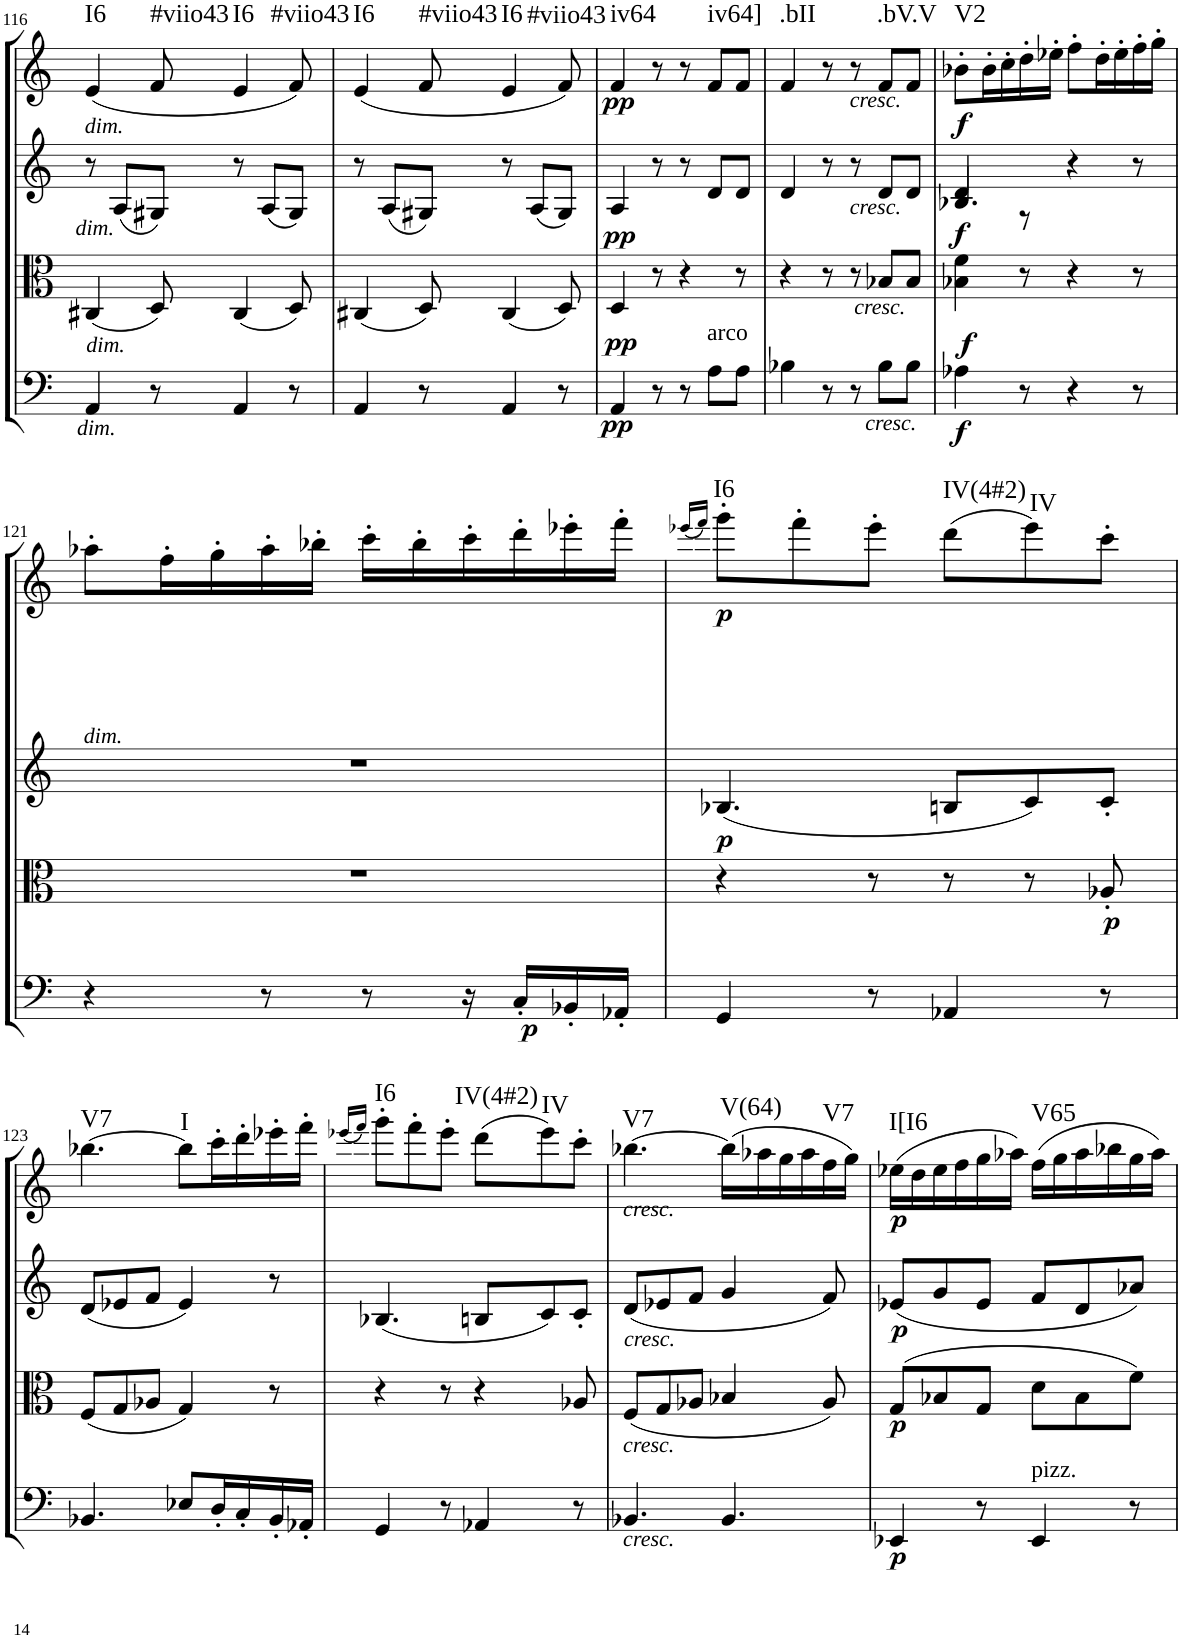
**kern	**dynam	**kern	**dynam	**kern	**dynam	**kern	**dynam	**harte
*part4	*part4	*part3	*part3	*part2	*part2	*part1	*part1	*part1
*staff4	*staff4	*staff3	*staff3	*staff2	*staff2	*staff1	*staff1	*
*I"Cello	*	*I"Viola	*	*I"2nd Violin	*	*I"1st Violin	*	*
*	*	*I'Vla	*	*I'Vln	*	*I'Vln	*	*
!!LO:PB:g=z
*clefF4	*	*clefC3	*	*clefG2	*	*clefG2	*	*
*k[]	*	*k[]	*	*k[]	*	*k[]	*	*
*M6/8	*	*M6/8	*	*M6/8	*	*M6/8	*	*
=116	=116	=116	=116	=116	=116	=116	=116	=116
!	!	!	!	!	!	!LO:TX:b:i:t=dim.	!	!
!	!	!	!	!LO:TX:b:i:t=dim.	!	!	!	!
!	!	!LO:TX:b:i:t=dim.	!	!	!	!	!	!
!LO:TX:b:i:t=dim.	!	!	!	!	!	!	!	!LO:H:kt=I6
4AA/	.	(4C#X/	.	8r	.	(4e/	.	N
.	.	.	.	(8A/L	.	.	.	.
!	!	!	!	!	!	!	!	!LO:H:kt=#viio43
8r	.	8D/)	.	8G#X/J)	.	8f/	.	N
!	!	!	!	!	!	!	!	!LO:H:kt=I6
4AA/	.	(4C#/	.	8r	.	4e/	.	N
.	.	.	.	(8A/L	.	.	.	.
!	!	!	!	!	!	!	!	!LO:H:kt=#viio43
8r	.	8D/)	.	8G#/J)	.	8f/)	.	N
=117	=117	=117	=117	=117	=117	=117	=117	=117
!	!	!	!	!	!	!	!	!LO:H:kt=I6
4AA/	.	(4C#X/	.	8r	.	(4e/	.	N
.	.	.	.	(8A/L	.	.	.	.
!	!	!	!	!	!	!	!	!LO:H:kt=#viio43
8r	.	8D/)	.	8G#X/J)	.	8f/	.	N
!	!	!	!	!	!	!	!	!LO:H:kt=I6
4AA/	.	(4C#/	.	8r	.	4e/	.	N
.	.	.	.	(8A/L	.	.	.	.
!	!	!	!	!	!	!	!	!LO:H:kt=#viio43
8r	.	8D/)	.	8G#/J)	.	8f/)	.	N
=118	=118	=118	=118	=118	=118	=118	=118	=118
!	!LO:DY:b	!	!	!	!	!	!	!
!	!LO:DY:n=1:a	!	!LO:DY:a	!	!	!	!LO:DY:b	!LO:H:kt=iv64
4AA/	pp pp	4D/	pp	4A/	.	4f/	pp	N
8r	.	8r	.	8r	.	8r	.	.
8r	.	4r	.	8r	.	8r	.	.
!LO:TX:a:t=arco	!	!	!	!	!	!	!	!LO:H:kt=iv64]
8A\L	.	.	.	8d/L	.	8f/L	.	N
8A\J	.	8r	.	8d/J	.	8f/J	.	.
=119	=119	=119	=119	=119	=119	=119	=119	=119
!	!	!	!	!	!	!	!	!LO:H:kt=.bII
4B-X\	.	4r	.	4d/	.	4f/	.	N
8r	.	8r	.	8r	.	8r	.	.
!	!	!	!	!	!	!LO:TX:b:i:t=cresc.	!	!
!	!	!	!	!LO:TX:b:i:t=cresc.	!	!	!	!
8r	.	8r	.	8r	.	8r	.	.
!	!	!LO:TX:b:i:t=cresc.	!	!	!	!	!	!
!LO:TX:b:i:t=cresc.	!	!	!	!	!	!	!	!LO:H:kt=.bV.V
8B-\L	.	8B-X/L	.	8d/L	.	8f/L	.	N
8B-\J	.	8B-/J	.	8d/J	.	8f/J	.	.
=120	=120	=120	=120	=120	=120	=120	=120	=120
*	*	*	*	*^	*	*	*	*
!	!LO:DY:b	!	!	!	!	!	!	!	!
!	!LO:DY:n=1:a	!	!LO:DY:a	!	!	!LO:DY:a	!	!	!LO:H:kt=V2
4A-X\	f f	4B-X\ 4f\	f	4.B-X/	4d/	f	8b-X'\L	.	N
.	.	.	.	.	.	.	16b-'\L	.	.
.	.	.	.	.	.	.	16cc'\	.	.
8r	.	8r	.	.	8r	.	16dd'\	.	.
.	.	.	.	.	.	.	16ee-X'\JJ	.	.
4r	.	4r	.	4r	4.ryy	.	8ff'\L	.	.
.	.	.	.	.	.	.	16dd'\L	.	.
.	.	.	.	.	.	.	16ee-'\	.	.
8r	.	8r	.	8r	.	.	16ff'\	.	.
.	.	.	.	.	.	.	16gg'\JJ	.	.
*	*	*	*	*v	*v	*	*	*	*
!!LO:LB:g=z
=121	=121	=121	=121	=121	=121	=121	=121	=121
!	!	!	!	!	!	!LO:TX:b:i:t=dim.	!	!
4r	.	2.r	.	2.r	.	8aa-X'\L	.	.
.	.	.	.	.	.	16ff'\L	.	.
.	.	.	.	.	.	16gg'\	.	.
8r	.	.	.	.	.	16aa-'\	.	.
.	.	.	.	.	.	16bb-X'\JJ	.	.
8r	.	.	.	.	.	16ccc'\LL	.	.
.	.	.	.	.	.	16bb-'\	.	.
16r	.	.	.	.	.	16ccc'\	.	.
!	!LO:DY:b	!	!	!	!	!	!	!
16C'/LL	p	.	.	.	.	16ddd'\	.	.
16BB-X'/	.	.	.	.	.	16eee-X'\	.	.
16AA-X'/JJ	.	.	.	.	.	16fff'\JJ	.	.
=122	=122	=122	=122	=122	=122	=122	=122	=122
.	.	.	.	.	.	(16qeee-X/LL	.	.
.	.	.	.	.	.	16qfff/JJ)	.	.
!	!	!	!LO:DY:a	!	!	!	!LO:DY:b	!LO:H:kt=I6
4GG/	.	4r	p	(4.B-X/	.	8ggg'\L	p	N
.	.	.	.	.	.	8fff'\	.	.
8r	.	8r	.	.	.	8eee-'\J	.	.
!	!	!	!	!	!	!	!	!LO:H:kt=IV(4#2)
4AA-X/	.	8r	.	8Bn/L	.	(8ddd\L	.	N
!	!	!	!	!	!	!	!	!LO:H:kt=IV
.	.	8r	.	8c/)	.	8eee-\)	.	N
!	!	!	!LO:DY:b	!	!	!	!	!
8r	.	8A-X'/	p	8c'/J	.	8ccc'\J	.	.
!!LO:LB:g=z
=123	=123	=123	=123	=123	=123	=123	=123	=123
!	!	!	!	!	!	!	!	!LO:H:kt=V7
4.BB-X/	.	(8F/L	.	(8d/L	.	[4.bb-X\	.	N
.	.	8G/	.	8e-X/	.	.	.	.
.	.	8A-X/J	.	8f/J	.	.	.	.
!	!	!	!	!	!	!	!	!LO:H:kt=I
8E-X/L	.	4G/)	.	4e-/)	.	8bb-\L]	.	N
16D'/L	.	.	.	.	.	16ccc'\L	.	.
16C'/	.	.	.	.	.	16ddd'\	.	.
16BB-'/	.	8r	.	8r	.	16eee-X'\	.	.
16AA-X'/JJ	.	.	.	.	.	16fff'\JJ	.	.
=124	=124	=124	=124	=124	=124	=124	=124	=124
.	.	.	.	.	.	(16qeee-X/LL	.	.
.	.	.	.	.	.	16qfff/JJ)	.	.
!	!	!	!	!	!	!	!	!LO:H:kt=I6
4GG/	.	4r	.	(4.B-X/	.	8ggg'\L	.	N
.	.	.	.	.	.	8fff'\	.	.
8r	.	8r	.	.	.	8eee-'\J	.	.
!	!	!	!	!	!	!	!	!LO:H:kt=IV(4#2)
4AA-X/	.	4r	.	8Bn/L	.	(8ddd\L	.	N
!	!	!	!	!	!	!	!	!LO:H:kt=IV
.	.	.	.	8c/)	.	8eee-\)	.	N
8r	.	8A-X/	.	8c'/J	.	8ccc'\J	.	.
=125	=125	=125	=125	=125	=125	=125	=125	=125
!	!	!	!	!	!	!LO:TX:a:i:t=cresc.	!	!
!	!	!	!	!LO:TX:b:i:t=cresc.	!	!	!	!
!	!	!LO:TX:b:i:t=cresc.	!	!	!	!	!	!
!LO:TX:b:i:t=cresc.	!	!	!	!	!	!	!	!LO:H:kt=V7
4.BB-X/	.	(8F/L	.	(8d/L	.	[4.bb-X\	.	N
.	.	8G/	.	8e-X/	.	.	.	.
.	.	8A-X/J	.	8f/J	.	.	.	.
!	!	!	!	!	!	!	!	!LO:H:kt=V(64)
4.BB-/	.	4B-X/	.	4g/	.	(16bb-\LL]	.	N
.	.	.	.	.	.	16aa-X\	.	.
.	.	.	.	.	.	16gg\	.	.
.	.	.	.	.	.	16aa-\	.	.
!	!	!	!	!	!	!	!	!LO:H:kt=V7
.	.	8A-/)	.	8f/)	.	16ff\	.	N
.	.	.	.	.	.	16gg\JJ)	.	.
=126	=126	=126	=126	=126	=126	=126	=126	=126
!	!LO:DY:b	!	!LO:DY:b	!	!LO:DY:b	!	!LO:DY:b	!LO:H:kt=I[I6
4EE-X/	p	(8G/L	p	(8e-X/L	p	(16ee-X\LL	p	N
.	.	.	.	.	.	16dd\	.	.
.	.	8B-X/	.	8g/	.	16ee-\	.	.
.	.	.	.	.	.	16ff\	.	.
8r	.	8G/J	.	8e-/J	.	16gg\	.	.
.	.	.	.	.	.	16aa-X\JJ)	.	.
!LO:TX:a:t=pizz.	!	!	!	!	!	!	!	!LO:H:kt=V65
4EE-/	.	8d\L	.	8f/L	.	(16ff\LL	.	N
.	.	.	.	.	.	16gg\	.	.
.	.	8B-\	.	8d/	.	16aa-\	.	.
.	.	.	.	.	.	16bb-X\	.	.
8r	.	8f\J)	.	8a-X/J)	.	16gg\	.	.
.	.	.	.	.	.	16aa-\JJ)	.	.
=	=	=	=	=	=	=	=	=
*-	*-	*-	*-	*-	*-	*-	*-	*-
